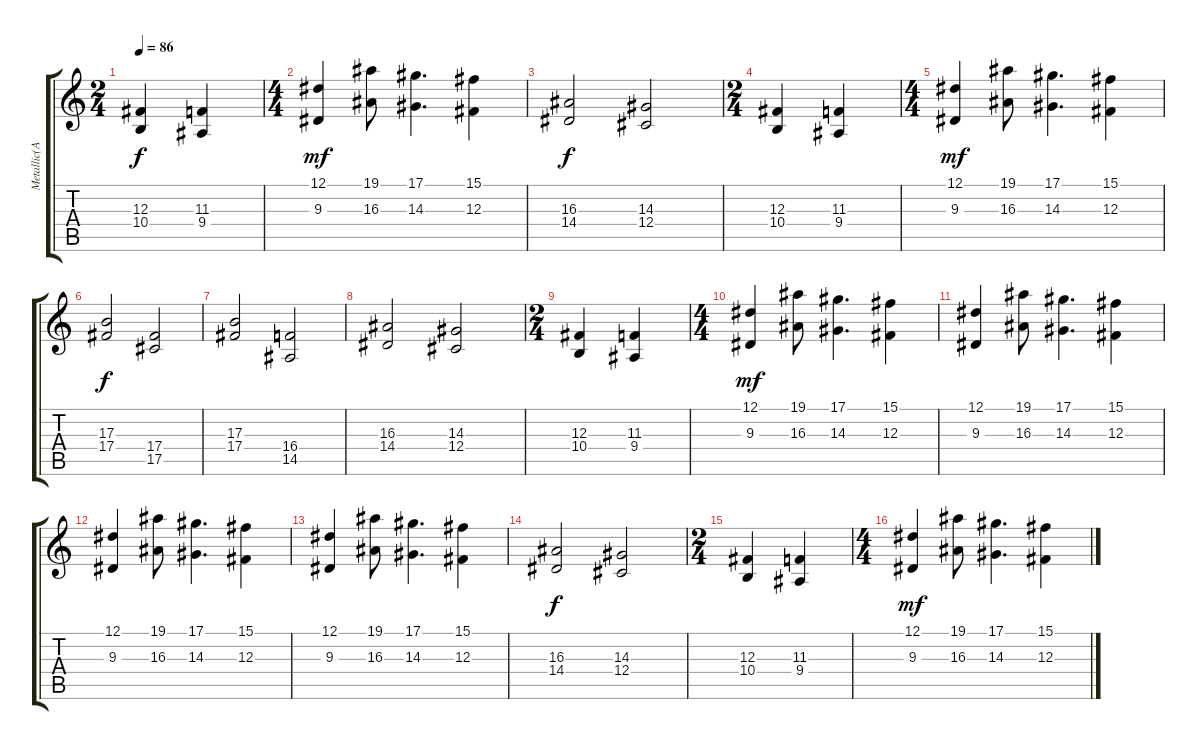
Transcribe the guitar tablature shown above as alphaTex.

\track ("Metallic(A)" "Metallic(A") {instrument pad6metallic}
\staff {score tabs}
\tuning (Eb4 Bb3 Gb3 Db3 Ab2 Eb2) {hide}
\ts (2 4)
\tempo 86
\clef g2
\ks c
(12.3 10.4).4{dy f} (11.3 9.4).4 |
\ts (4 4)
(12.1 9.3).4{dy mf} (19.1 16.3).8 (17.1 14.3).4{d} (15.1 12.3).4 |
(16.3 14.4).2{dy f} (14.3 12.4).2 |
\ts (2 4)
(12.3 10.4).4 (11.3 9.4).4 |
\ts (4 4)
(12.1 9.3).4{dy mf} (19.1 16.3).8 (17.1 14.3).4{d} (15.1 12.3).4 |
(17.3 17.4).2{dy f} (17.4 17.5).2 |
(17.3 17.4).2 (16.4 14.5).2 |
(16.3 14.4).2 (14.3 12.4).2 |
\ts (2 4)
(12.3 10.4).4 (11.3 9.4).4 |
\ts (4 4)
(12.1 9.3).4{dy mf} (19.1 16.3).8 (17.1 14.3).4{d} (15.1 12.3).4 |
(12.1 9.3).4 (19.1 16.3).8 (17.1 14.3).4{d} (15.1 12.3).4 |
(12.1 9.3).4 (19.1 16.3).8 (17.1 14.3).4{d} (15.1 12.3).4 |
(12.1 9.3).4 (19.1 16.3).8 (17.1 14.3).4{d} (15.1 12.3).4 |
(16.3 14.4).2{dy f} (14.3 12.4).2 |
\ts (2 4)
(12.3 10.4).4 (11.3 9.4).4 |
\ts (4 4)
(12.1 9.3).4{dy mf} (19.1 16.3).8 (17.1 14.3).4{d} (15.1 12.3).4
